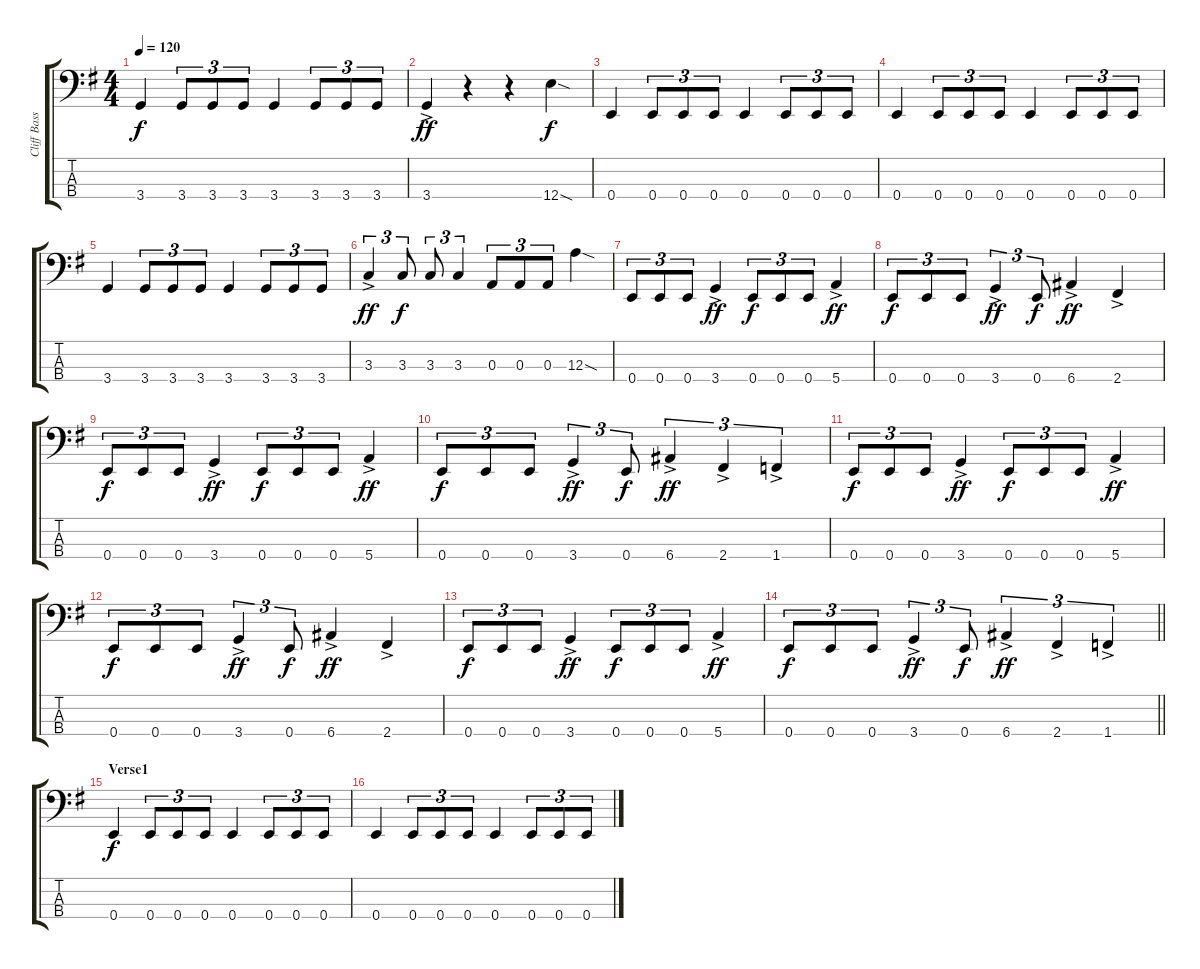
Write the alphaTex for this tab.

\track ("Cliff Bass" "Cliff Bass") {instrument electricbassfinger}
\staff {score tabs}
\tuning (G2 D2 A1 E1) {hide}
\ts (4 4)
\tempo 120
\clef f4
\ks g
3.4.4{dy f} 3.4.8{tu (3 2)} 3.4.8{tu (3 2)} 3.4.8{tu (3 2)} 3.4.4 3.4.8{tu (3 2)} 3.4.8{tu (3 2)} 3.4.8{tu (3 2)} |
3.4{ac}.4{dy ff} r.4 r.4 12.4{sod}.4{dy f} |
0.4.4 0.4.8{tu (3 2)} 0.4.8{tu (3 2)} 0.4.8{tu (3 2)} 0.4.4 0.4.8{tu (3 2)} 0.4.8{tu (3 2)} 0.4.8{tu (3 2)} |
0.4.4 0.4.8{tu (3 2)} 0.4.8{tu (3 2)} 0.4.8{tu (3 2)} 0.4.4 0.4.8{tu (3 2)} 0.4.8{tu (3 2)} 0.4.8{tu (3 2)} |
3.4.4 3.4.8{tu (3 2)} 3.4.8{tu (3 2)} 3.4.8{tu (3 2)} 3.4.4 3.4.8{tu (3 2)} 3.4.8{tu (3 2)} 3.4.8{tu (3 2)} |
3.3{ac}.4{tu (3 2) dy ff} 3.3.8{tu (3 2) dy f} 3.3.8{tu (3 2)} 3.3.4{tu (3 2)} 0.3.8{tu (3 2)} 0.3.8{tu (3 2)} 0.3.8{tu (3 2)} 12.3{sod}.4 |
0.4.8{tu (3 2)} 0.4.8{tu (3 2)} 0.4.8{tu (3 2)} 3.4{ac}.4{dy ff} 0.4.8{tu (3 2) dy f} 0.4.8{tu (3 2)} 0.4.8{tu (3 2)} 5.4{ac}.4{dy ff} |
0.4.8{tu (3 2) dy f} 0.4.8{tu (3 2)} 0.4.8{tu (3 2)} 3.4{ac}.4{tu (3 2) dy ff} 0.4.8{tu (3 2) dy f} 6.4{ac}.4{dy ff} 2.4{ac}.4 |
0.4.8{tu (3 2) dy f} 0.4.8{tu (3 2)} 0.4.8{tu (3 2)} 3.4{ac}.4{dy ff} 0.4.8{tu (3 2) dy f} 0.4.8{tu (3 2)} 0.4.8{tu (3 2)} 5.4{ac}.4{dy ff} |
0.4.8{tu (3 2) dy f} 0.4.8{tu (3 2)} 0.4.8{tu (3 2)} 3.4{ac}.4{tu (3 2) dy ff} 0.4.8{tu (3 2) dy f} 6.4{ac}.4{tu (3 2) dy ff} 2.4{ac}.4{tu (3 2)} 1.4{ac}.4{tu (3 2)} |
0.4.8{tu (3 2) dy f} 0.4.8{tu (3 2)} 0.4.8{tu (3 2)} 3.4{ac}.4{dy ff} 0.4.8{tu (3 2) dy f} 0.4.8{tu (3 2)} 0.4.8{tu (3 2)} 5.4{ac}.4{dy ff} |
0.4.8{tu (3 2) dy f} 0.4.8{tu (3 2)} 0.4.8{tu (3 2)} 3.4{ac}.4{tu (3 2) dy ff} 0.4.8{tu (3 2) dy f} 6.4{ac}.4{dy ff} 2.4{ac}.4 |
0.4.8{tu (3 2) dy f} 0.4.8{tu (3 2)} 0.4.8{tu (3 2)} 3.4{ac}.4{dy ff} 0.4.8{tu (3 2) dy f} 0.4.8{tu (3 2)} 0.4.8{tu (3 2)} 5.4{ac}.4{dy ff} |
\barLineRight lightlight
0.4.8{tu (3 2) dy f} 0.4.8{tu (3 2)} 0.4.8{tu (3 2)} 3.4{ac}.4{tu (3 2) dy ff} 0.4.8{tu (3 2) dy f} 6.4{ac}.4{tu (3 2) dy ff} 2.4{ac}.4{tu (3 2)} 1.4{ac}.4{tu (3 2)} |
\section ("" "Verse1")
0.4.4{dy f} 0.4.8{tu (3 2)} 0.4.8{tu (3 2)} 0.4.8{tu (3 2)} 0.4.4 0.4.8{tu (3 2)} 0.4.8{tu (3 2)} 0.4.8{tu (3 2)} |
0.4.4 0.4.8{tu (3 2)} 0.4.8{tu (3 2)} 0.4.8{tu (3 2)} 0.4.4 0.4.8{tu (3 2)} 0.4.8{tu (3 2)} 0.4.8{tu (3 2)}
